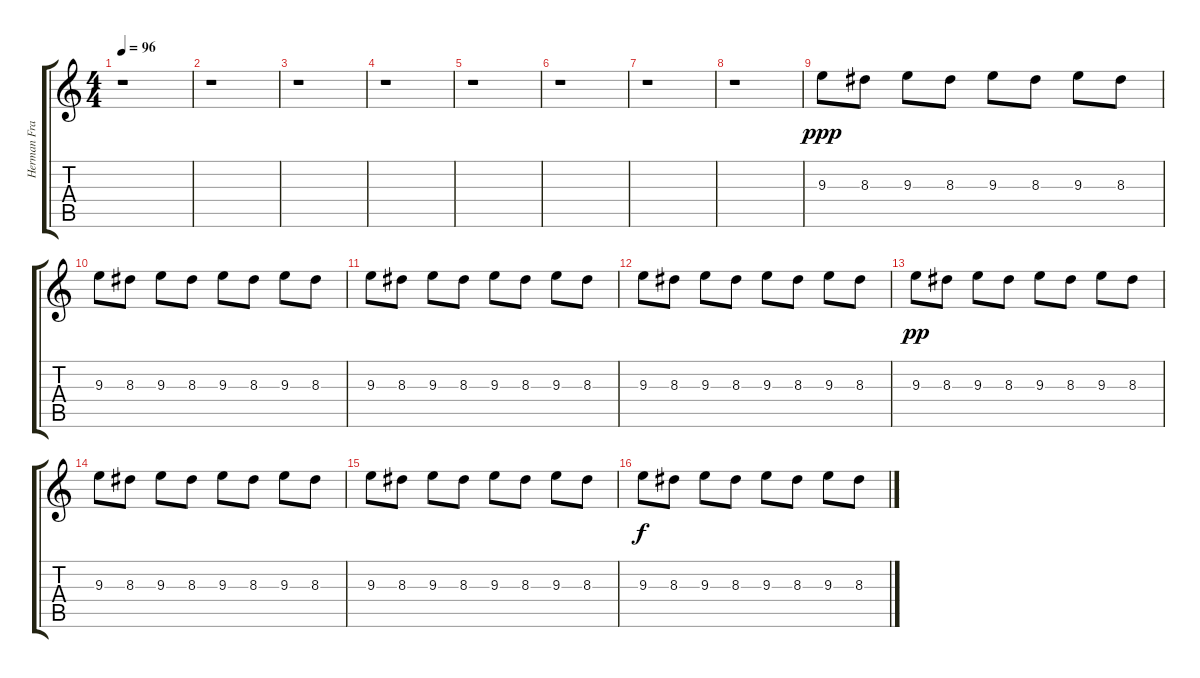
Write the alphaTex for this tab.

\track ("Herman Frank" "Herman Fra") {instrument distortionguitar}
\staff {score tabs}
\tuning (E4 B3 G3 D3 A2 E2) {hide}
\ts (4 4)
\tempo 96
\clef g2
\ks c
r.1{dy ppp instrument distortionguitar} |
r.1 |
r.1 |
r.1 |
r.1 |
r.1 |
r.1 |
r.1 |
9.3.8 8.3.8 9.3.8 8.3.8 9.3.8 8.3.8 9.3.8 8.3.8 |
9.3.8 8.3.8 9.3.8 8.3.8 9.3.8 8.3.8 9.3.8 8.3.8 |
9.3.8 8.3.8 9.3.8 8.3.8 9.3.8 8.3.8 9.3.8 8.3.8 |
9.3.8 8.3.8 9.3.8 8.3.8 9.3.8 8.3.8 9.3.8 8.3.8 |
9.3.8{dy pp} 8.3.8 9.3.8 8.3.8 9.3.8 8.3.8 9.3.8 8.3.8 |
9.3.8 8.3.8 9.3.8 8.3.8 9.3.8 8.3.8 9.3.8 8.3.8 |
9.3.8 8.3.8 9.3.8 8.3.8 9.3.8 8.3.8 9.3.8 8.3.8 |
9.3.8{dy f} 8.3.8 9.3.8 8.3.8 9.3.8 8.3.8 9.3.8 8.3.8
